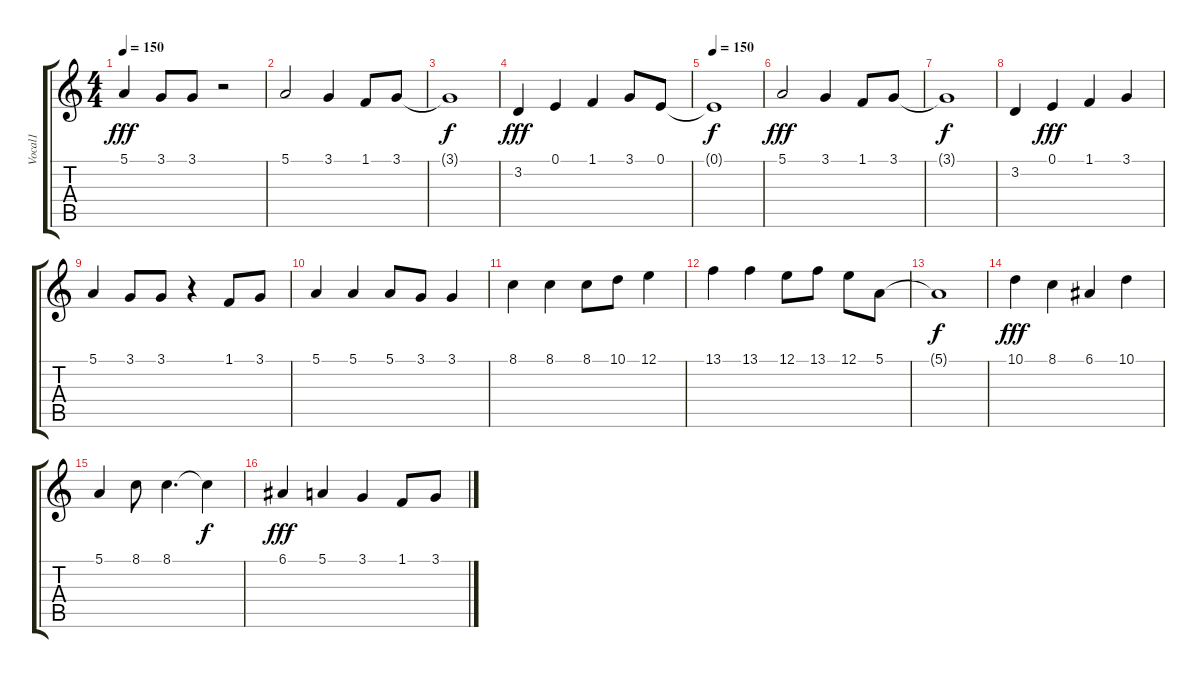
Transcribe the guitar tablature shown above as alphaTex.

\track ("Vocal1" "Vocal1") {instrument tenorsax}
\staff {score tabs}
\tuning (E4 B3 G3 D3 A2 E2) {hide}
\ts (4 4)
\tempo 150
\clef g2
\ks c
5.1.4{dy fff} 3.1.8 3.1.8 r.2 |
5.1.2 3.1.4 1.1.8 3.1.8 |
3.1{t}.1{dy f} |
3.2.4{dy fff} 0.1.4 1.1.4 3.1.8 0.1.8 |
\tempo 150
0.1{t}.1{dy f} |
5.1.2{dy fff} 3.1.4 1.1.8 3.1.8 |
3.1{t}.1{dy f} |
3.2.4 0.1.4{dy fff} 1.1.4 3.1.4 |
5.1.4 3.1.8 3.1.8 r.4 1.1.8 3.1.8 |
5.1.4 5.1.4 5.1.8 3.1.8 3.1.4 |
8.1.4 8.1.4 8.1.8 10.1.8 12.1.4 |
13.1.4 13.1.4 12.1.8 13.1.8 12.1.8 5.1.8 |
5.1{t}.1{dy f} |
10.1.4{dy fff} 8.1.4 6.1.4 10.1.4 |
5.1.4 8.1.8 8.1.4{d} 8.1{t}.4{dy f} |
6.1.4{dy fff} 5.1.4 3.1.4 1.1.8 3.1.8
